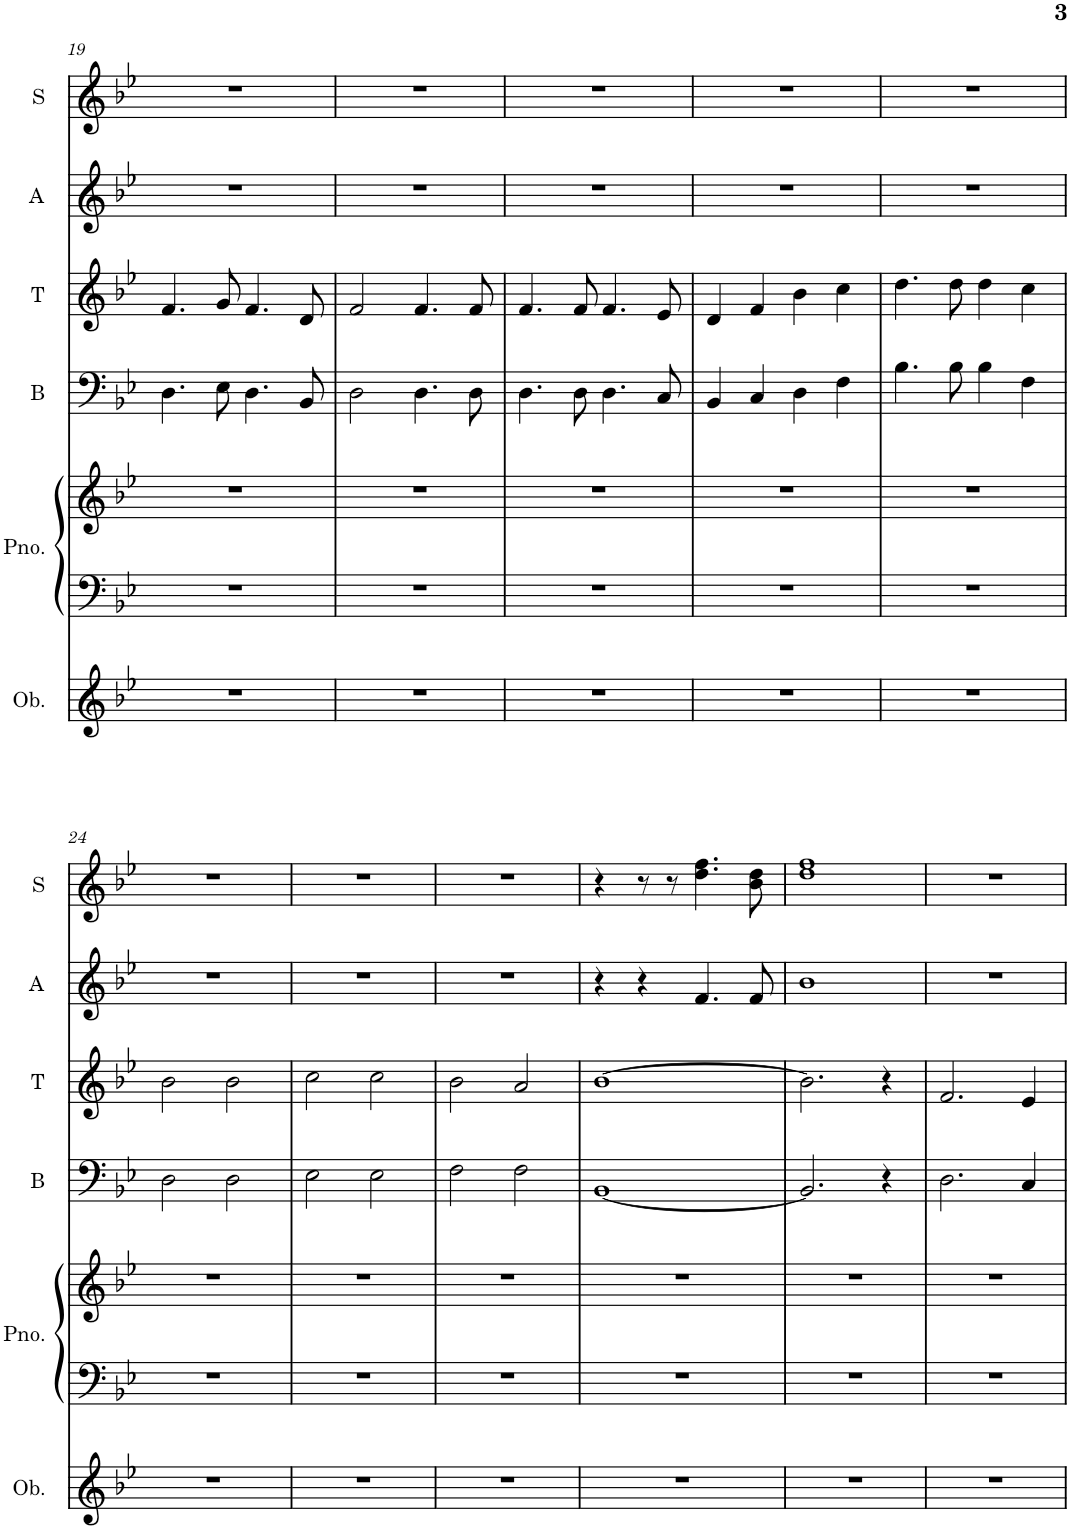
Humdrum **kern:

**kern	**kern	**kern	**kern	**kern	**kern	**kern
*part6	*part5	*part5	*part4	*part3	*part2	*part1
*staff7	*staff6	*staff5	*staff4	*staff3	*staff2	*staff1
*I"Oboe	*I"Piano	*	*I"Bass	*I"Tenor	*I"Alto	*I"Soprano
*I'Ob.	*I'Pno.	*	*I'B	*I'T	*I'A	*I'S
!!LO:PB:g=z
*clefG2	*clefF4	*clefG2	*clefF4	*clefG2	*clefG2	*clefG2
*k[b-e-]	*k[b-e-]	*k[b-e-]	*k[b-e-]	*k[b-e-]	*k[b-e-]	*k[b-e-]
*M4/4	*M4/4	*M4/4	*M4/4	*M4/4	*M4/4	*M4/4
=19	=19	=19	=19	=19	=19	=19
1r	1r	1r	4.D\	4.f/	1r	1r
.	.	.	8E-\	8g/	.	.
.	.	.	4.D\	4.f/	.	.
.	.	.	8BB-/	8d/	.	.
=20	=20	=20	=20	=20	=20	=20
1r	1r	1r	2D\	2f/	1r	1r
.	.	.	4.D\	4.f/	.	.
.	.	.	8D\	8f/	.	.
=21	=21	=21	=21	=21	=21	=21
1r	1r	1r	4.D\	4.f/	1r	1r
.	.	.	8D\	8f/	.	.
.	.	.	4.D\	4.f/	.	.
.	.	.	8C/	8e-/	.	.
=22	=22	=22	=22	=22	=22	=22
1r	1r	1r	4BB-/	4d/	1r	1r
.	.	.	4C/	4f/	.	.
.	.	.	4D\	4b-\	.	.
.	.	.	4F\	4cc\	.	.
=23	=23	=23	=23	=23	=23	=23
1r	1r	1r	4.B-\	4.dd\	1r	1r
.	.	.	8B-\	8dd\	.	.
.	.	.	4B-\	4dd\	.	.
.	.	.	4F\	4cc\	.	.
!!LO:LB:g=z
=24	=24	=24	=24	=24	=24	=24
1r	1r	1r	2D\	2b-\	1r	1r
.	.	.	2D\	2b-\	.	.
=25	=25	=25	=25	=25	=25	=25
1r	1r	1r	2E-\	2cc\	1r	1r
.	.	.	2E-\	2cc\	.	.
=26	=26	=26	=26	=26	=26	=26
1r	1r	1r	2F\	2b-\	1r	1r
.	.	.	2F\	2a/	.	.
=27	=27	=27	=27	=27	=27	=27
1r	1r	1r	[1BB-	[1b-	4r	4r
.	.	.	.	.	4r	8r
.	.	.	.	.	.	8r
.	.	.	.	.	4.f/	4.dd\ 4.ff\
.	.	.	.	.	8f/	8b-\ 8dd\
=28	=28	=28	=28	=28	=28	=28
1r	1r	1r	2.BB-/]	2.b-\]	1b-	1dd 1ff
.	.	.	4r	4r	.	.
=29	=29	=29	=29	=29	=29	=29
1r	1r	1r	2.D\	2.f/	1r	1r
.	.	.	4C/	4e-/	.	.
=	=	=	=	=	=	=
*-	*-	*-	*-	*-	*-	*-
